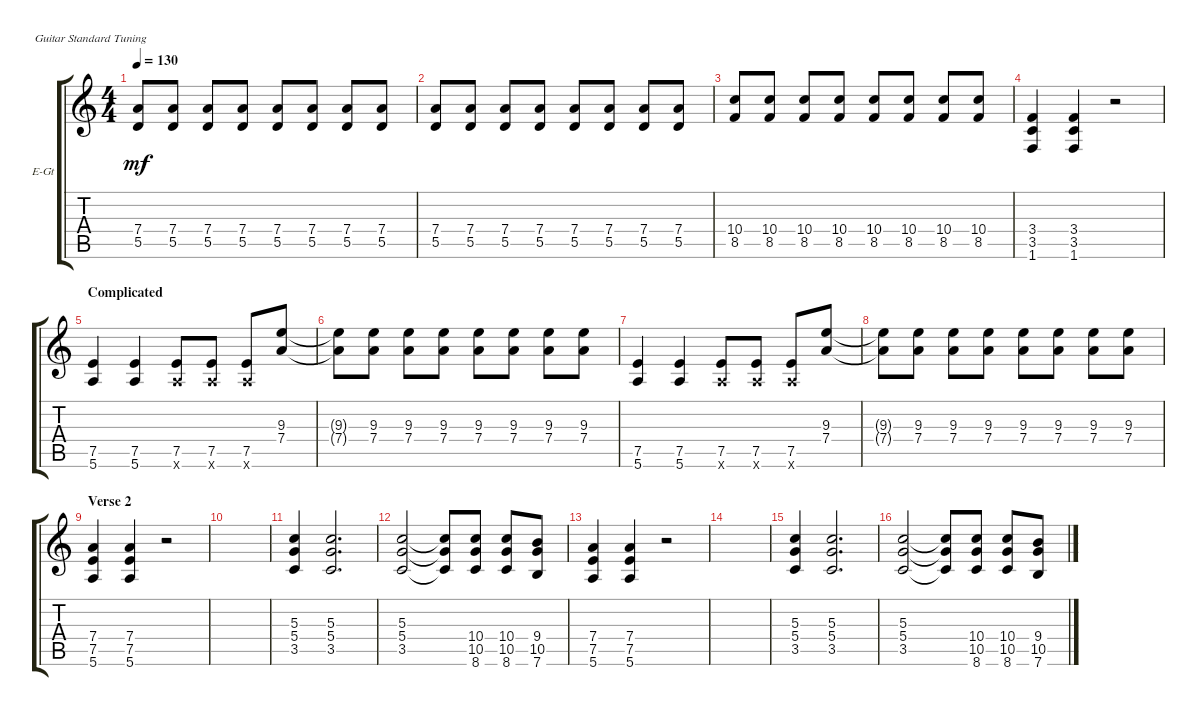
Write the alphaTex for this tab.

\defaultSystemsLayout 4
\bracketExtendMode groupsimilarinstruments
\firstSystemTrackNameOrientation horizontal
\otherSystemsTrackNameOrientation horizontal
\track ("dist. Gtr. 2" "E-Gt") {instrument distortionguitar}
\staff {score tabs}
\tuning (E4 B3 G3 D3 A2 E2)
\ts (4 4)
\tempo 130
\clef g2
\ks c
(5.5 7.4).8{dy mf} (5.5 7.4).8 (5.5 7.4).8 (5.5 7.4).8 (5.5 7.4).8 (5.5 7.4).8 (5.5 7.4).8 (5.5 7.4).8 |
(5.5 7.4).8 (5.5 7.4).8 (5.5 7.4).8 (5.5 7.4).8 (5.5 7.4).8 (5.5 7.4).8 (5.5 7.4).8 (5.5 7.4).8 |
(8.5 10.4).8 (8.5 10.4).8 (8.5 10.4).8 (8.5 10.4).8 (8.5 10.4).8 (8.5 10.4).8 (8.5 10.4).8 (8.5 10.4).8 |
(1.6 3.5 3.4).4 (3.4 3.5 1.6).4 r.2 |
\section ("" "Complicated")
(5.6 7.5).4 (5.6 7.5).4 (7.5 5.6{x}).8 (5.6{x} 7.5).8 (7.5 5.6{x}).8 (7.4 9.3).8 |
(7.4{t} 9.3{t}).8 (9.3 7.4).8 (9.3 7.4).8 (9.3 7.4).8 (9.3 7.4).8 (9.3 7.4).8 (9.3 7.4).8 (9.3 7.4).8 |
(5.6 7.5).4 (5.6 7.5).4 (7.5 5.6{x}).8 (5.6{x} 7.5).8 (7.5 5.6{x}).8 (7.4 9.3).8 |
(7.4{t} 9.3{t}).8 (9.3 7.4).8 (9.3 7.4).8 (9.3 7.4).8 (9.3 7.4).8 (9.3 7.4).8 (9.3 7.4).8 (9.3 7.4).8 |
\section ("" "Verse 2")
(5.6 7.5 7.4).4 (7.4 7.5 5.6).4 r.2 |
|
(3.5 5.4 5.3).4 (3.5 5.4 5.3).2{d} |
(3.5 5.4 5.3).2 (3.5{t} 5.4{t} 5.3{t}).8 (10.4 8.6 10.5).8 (10.4 10.5 8.6).8 (7.6 10.5 9.4).8 |
(5.6 7.5 7.4).4 (7.4 7.5 5.6).4 r.2 |
|
(3.5 5.4 5.3).4 (3.5 5.4 5.3).2{d} |
(3.5 5.4 5.3).2 (3.5{t} 5.4{t} 5.3{t}).8 (10.4 8.6 10.5).8 (10.4 10.5 8.6).8 (7.6 10.5 9.4).8
